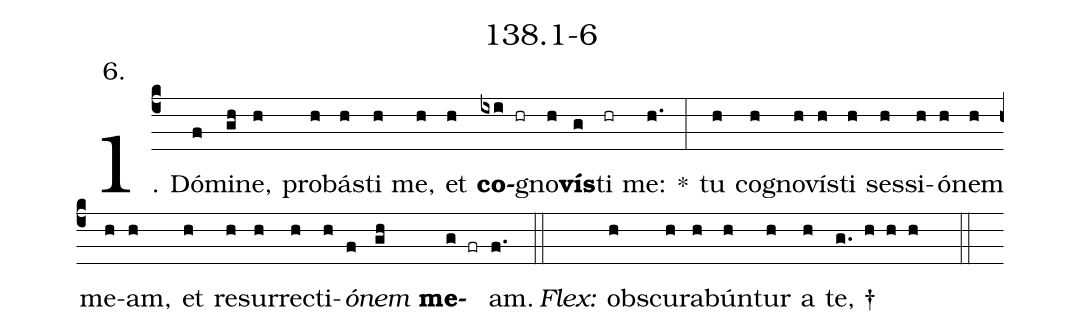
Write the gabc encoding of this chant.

name: 138.1-6;
annotation: 6.;
%%
(c4)1. Dó(f)mi(gh)ne,(h) pro(h)bás(h)ti(h) me,(h) et(h) <b>co</b>(ixi hr)gno(h)<b>vís</b>(g)ti(hr) me:(h.) *(:) tu(h) co(h)gno(h)vís(h)ti(h) ses(h)si(h)ó(h)nem(h) me(h)am,(h) et(h) re(h)sur(h)rec(h)ti(h)<i>ó</i>(f)<i>nem</i>(gh) <b>me</b>(g fr)am.(f.) (::)
<i>Flex:</i>()  obs(h)cu(h)ra(h)bún(h)tur(h) a(h) te, †(g. h h h  ::)
